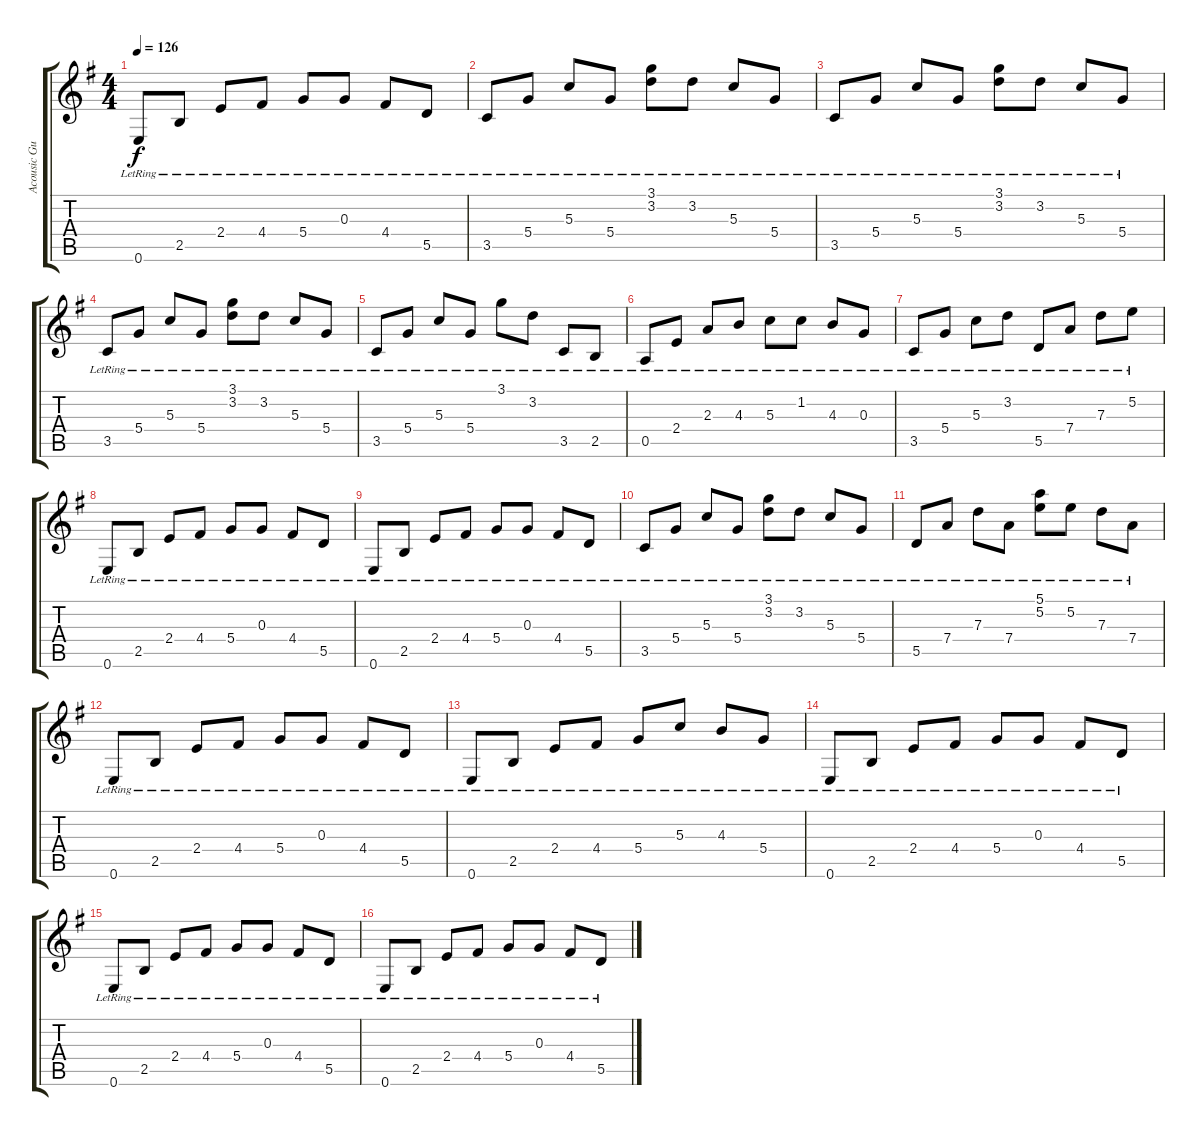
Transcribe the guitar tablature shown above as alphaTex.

\track ("Acousic Guitar" "Acousic Gu") {instrument acousticguitarsteel}
\staff {score tabs}
\tuning (E4 B3 G3 D3 A2 E2) {hide}
\ts (4 4)
\tempo 126
\clef g2
\ks g
0.6{lr}.8{dy f} 2.5{lr}.8 2.4{lr}.8 4.4{lr}.8 5.4{lr}.8 0.3{lr}.8 4.4{lr}.8 5.5{lr}.8 |
3.5{lr}.8 5.4{lr}.8 5.3{lr}.8 5.4{lr}.8 (3.1{lr} 3.2{lr}).8 3.2{lr}.8 5.3{lr}.8 5.4{lr}.8 |
3.5{lr}.8 5.4{lr}.8 5.3{lr}.8 5.4{lr}.8 (3.1{lr} 3.2{lr}).8 3.2{lr}.8 5.3{lr}.8 5.4{lr}.8 |
3.5{lr}.8 5.4{lr}.8 5.3{lr}.8 5.4{lr}.8 (3.1{lr} 3.2{lr}).8 3.2{lr}.8 5.3{lr}.8 5.4{lr}.8 |
3.5{lr}.8 5.4{lr}.8 5.3{lr}.8 5.4{lr}.8 3.1{lr}.8 3.2{lr}.8 3.5{lr}.8 2.5{lr}.8 |
0.5{lr}.8 2.4{lr}.8 2.3{lr}.8 4.3{lr}.8 5.3{lr}.8 1.2{lr}.8 4.3{lr}.8 0.3{lr}.8 |
3.5{lr}.8 5.4{lr}.8 5.3{lr}.8 3.2{lr}.8 5.5{lr}.8 7.4{lr}.8 7.3{lr}.8 5.2{lr}.8 |
0.6{lr}.8 2.5{lr}.8 2.4{lr}.8 4.4{lr}.8 5.4{lr}.8 0.3{lr}.8 4.4{lr}.8 5.5{lr}.8 |
0.6{lr}.8 2.5{lr}.8 2.4{lr}.8 4.4{lr}.8 5.4{lr}.8 0.3{lr}.8 4.4{lr}.8 5.5{lr}.8 |
3.5{lr}.8 5.4{lr}.8 5.3{lr}.8 5.4{lr}.8 (3.1{lr} 3.2{lr}).8 3.2{lr}.8 5.3{lr}.8 5.4{lr}.8 |
5.5{lr}.8 7.4{lr}.8 7.3{lr}.8 7.4{lr}.8 (5.1{lr} 5.2{lr}).8 5.2{lr}.8 7.3{lr}.8 7.4{lr}.8 |
0.6{lr}.8 2.5{lr}.8 2.4{lr}.8 4.4{lr}.8 5.4{lr}.8 0.3{lr}.8 4.4{lr}.8 5.5{lr}.8 |
0.6{lr}.8 2.5{lr}.8 2.4{lr}.8 4.4{lr}.8 5.4{lr}.8 5.3{lr}.8 4.3{lr}.8 5.4{lr}.8 |
0.6{lr}.8 2.5{lr}.8 2.4{lr}.8 4.4{lr}.8 5.4{lr}.8 0.3{lr}.8 4.4{lr}.8 5.5{lr}.8 |
0.6{lr}.8 2.5{lr}.8 2.4{lr}.8 4.4{lr}.8 5.4{lr}.8 0.3{lr}.8 4.4{lr}.8 5.5{lr}.8 |
0.6{lr}.8 2.5{lr}.8 2.4{lr}.8 4.4{lr}.8 5.4{lr}.8 0.3{lr}.8 4.4{lr}.8 5.5{lr}.8
